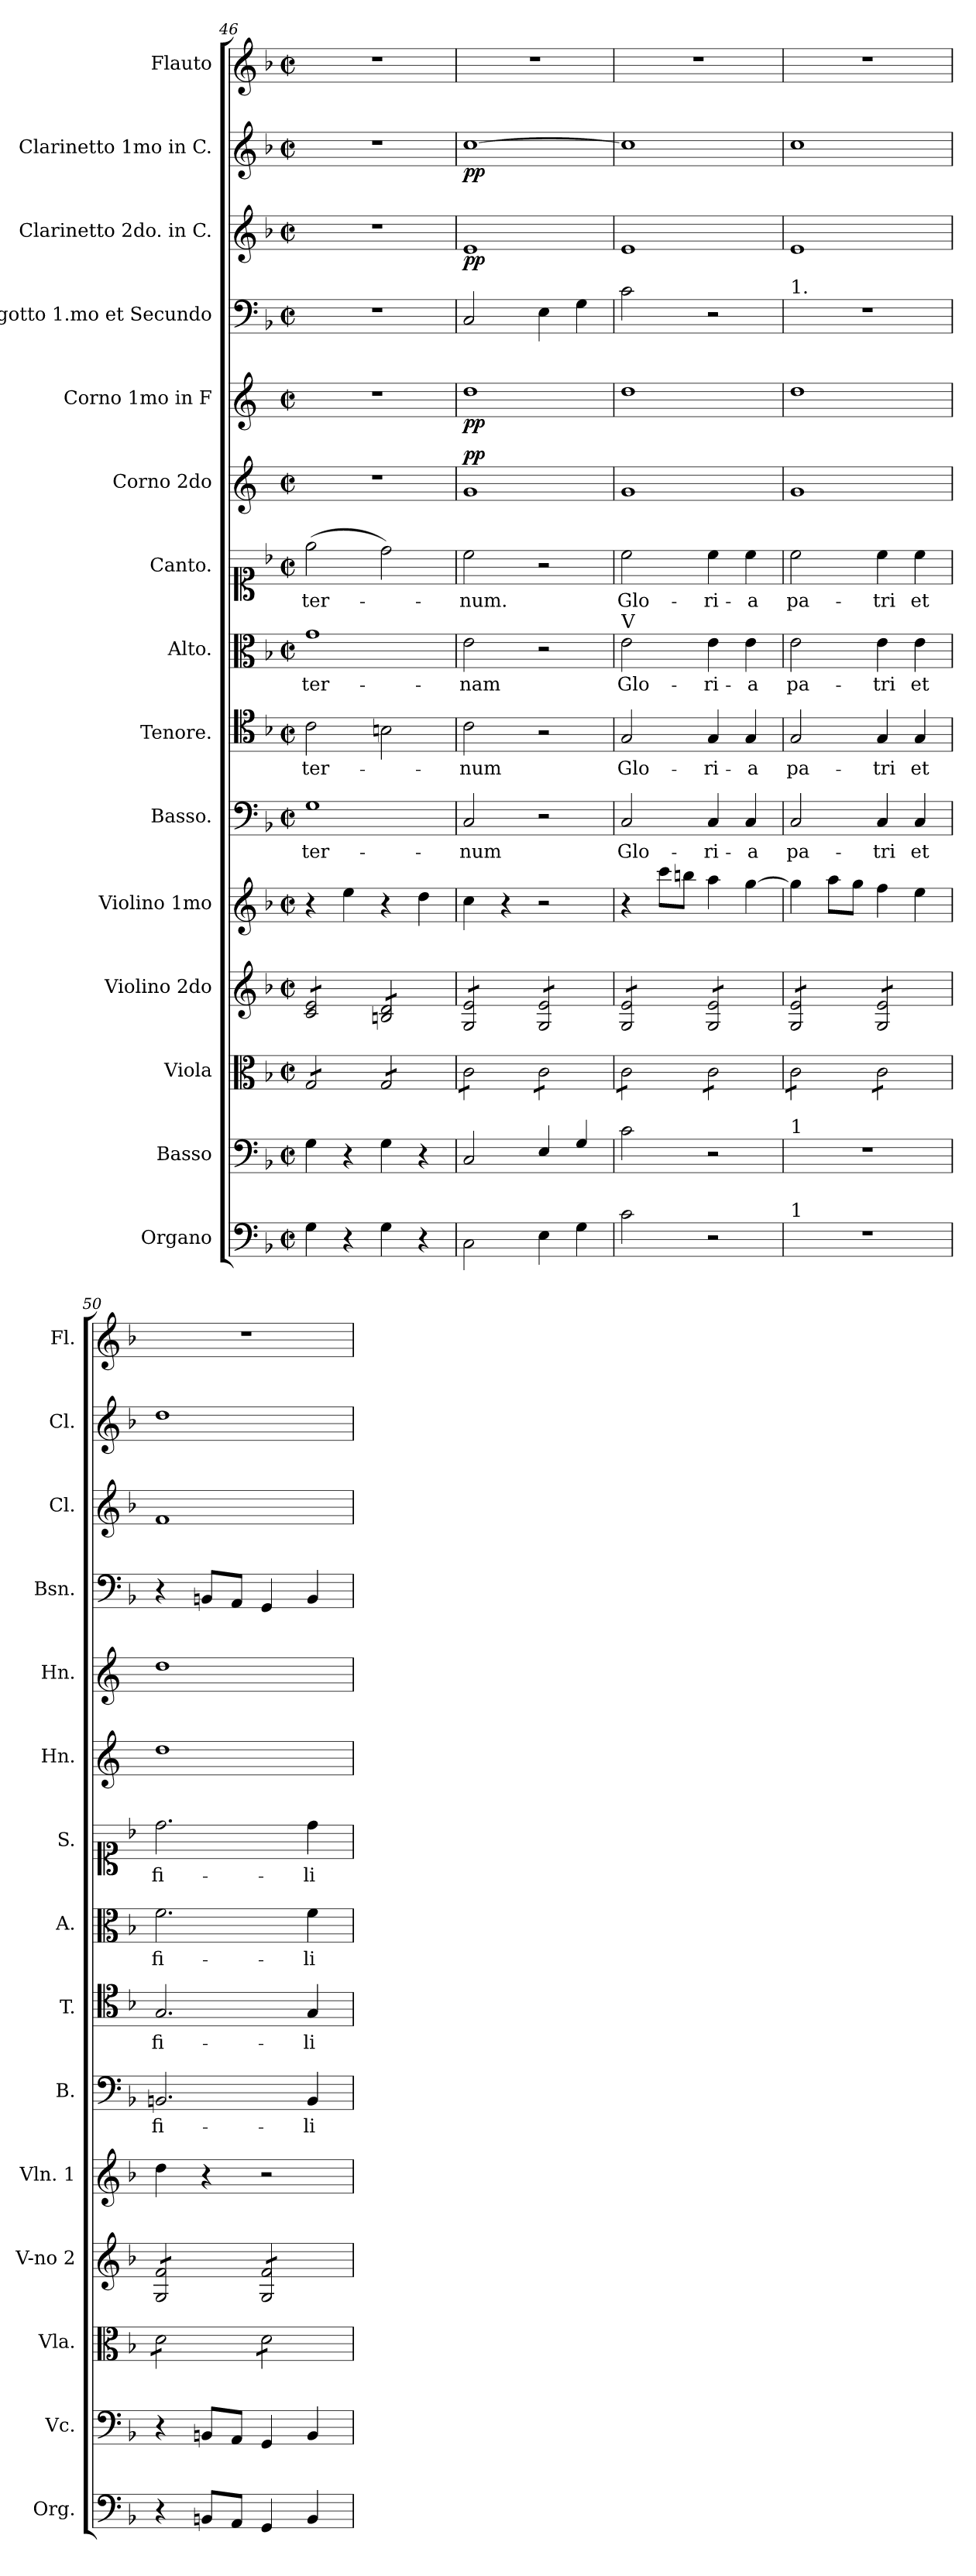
**kern	**kern	**kern	**kern	**kern	**kern	**text	**kern	**text	**kern	**text	**kern	**text	**kern	**dynam	**kern	**dynam	**kern	**kern	**dynam	**kern	**dynam	**kern
*part15	*part14	*part13	*part12	*part11	*part10	*part10	*part9	*part9	*part8	*part8	*part7	*part7	*part6	*part6	*part5	*part5	*part4	*part3	*part3	*part2	*part2	*part1
*staff15	*staff14	*staff13	*staff12	*staff11	*staff10	*staff10	*staff9	*staff9	*staff8	*staff8	*staff7	*staff7	*staff6	*staff6	*staff5	*staff5	*staff4	*staff3	*staff3	*staff2	*staff2	*staff1
*I"Organo	*I"Basso	*I"Viola	*I"Violino 2do	*I"Violino 1mo	*I"Basso.	*	*I"Tenore.	*	*I"Alto.	*	*I"Canto.	*	*I"Corno 2do	*	*I"Corno 1mo in F	*	*I"Fagotto 1.mo et Secundo	*I"Clarinetto 2do. in C.	*	*I"Clarinetto 1mo in C.	*	*I"Flauto
*I'Org.	*I'Vc.	*I'Vla.	*I'V-no 2	*I'Vln. 1	*I'B.	*	*I'T.	*	*I'A.	*	*I'S.	*	*I'Hn.	*	*I'Hn.	*	*I'Bsn.	*I'Cl.	*	*I'Cl.	*	*I'Fl.
*clefF4	*clefF4	*clefC3	*clefG2	*clefG2	*clefF4	*	*clefC4	*	*clefC3	*	*clefC1	*	*clefG2	*	*clefG2	*	*clefF4	*clefG2	*	*clefG2	*	*clefG2
*	*	*	*	*	*	*	*	*	*	*	*	*	*ITrd4c7	*	*ITrd4c7	*	*	*	*	*	*	*
*k[b-]	*k[b-]	*k[b-]	*k[b-]	*k[b-]	*k[b-]	*	*k[b-]	*	*k[b-]	*	*k[b-]	*	*k[b-]	*	*k[b-]	*	*k[b-]	*k[b-]	*	*k[b-]	*	*k[b-]
*F:	*F:	*F:	*F:	*F:	*F:	*	*F:	*	*F:	*	*F:	*	*	*	*	*	*F:	*F:	*	*F:	*	*F:
*M2/2	*M2/2	*M2/2	*M2/2	*M2/2	*M2/2	*	*M2/2	*	*M2/2	*	*M2/2	*	*M2/2	*	*M2/2	*	*M2/2	*M2/2	*	*M2/2	*	*M2/2
*met(c|)	*met(c|)	*met(c|)	*met(c|)	*met(c|)	*met(c|)	*	*met(c|)	*	*met(c|)	*	*met(c|)	*	*met(c|)	*	*met(c|)	*	*met(c|)	*met(c|)	*	*met(c|)	*	*met(c|)
=46	=46	=46	=46	=46	=46	=46	=46	=46	=46	=46	=46	=46	=46	=46	=46	=46	=46	=46	=46	=46	=46	=46
*	*	*tremolo	*	*	*	*	*	*	*	*	*	*	*	*	*	*	*	*	*	*	*	*
*	*	*	*tremolo	*	*	*	*	*	*	*	*	*	*	*	*	*	*	*	*	*	*	*
4G\	4G\	8G/L	8c/ 8e/L	4r	1G	-ter-	2c\	-ter-	1g	-ter-	(2ee\	-ter-	1r	.	1r	.	1r	1r	.	1r	.	1r
.	.	8G/	8c/ 8e/	.	.	.	.	.	.	.	.	.	.	.	.	.	.	.	.	.	.	.
4r	4r	8G/	8c/ 8e/	4ee\	.	.	.	.	.	.	.	.	.	.	.	.	.	.	.	.	.	.
.	.	8G/J	8c/ 8e/J	.	.	.	.	.	.	.	.	.	.	.	.	.	.	.	.	.	.	.
4G\	4G\	8G/L	8Bn/ 8d/L	4r	.	.	2Bn\	.	.	.	2dd\)	.	.	.	.	.	.	.	.	.	.	.
.	.	8G/	8Bn/ 8d/	.	.	.	.	.	.	.	.	.	.	.	.	.	.	.	.	.	.	.
4r	4r	8G/	8Bn/ 8d/	4dd\	.	.	.	.	.	.	.	.	.	.	.	.	.	.	.	.	.	.
.	.	8G/J	8Bn/ 8d/J	.	.	.	.	.	.	.	.	.	.	.	.	.	.	.	.	.	.	.
=47	=47	=47	=47	=47	=47	=47	=47	=47	=47	=47	=47	=47	=47	=47	=47	=47	=47	=47	=47	=47	=47	=47
!	!	!	!	!	!	!	!	!	!	!	!	!	!	!LO:DY:a	!	!	!	!	!	!	!LO:DY:b	!
2C\	2C/	8c\L	8G/ 8e/L	4cc\	2C/	-num	2c\	-num	2e\	-nam	2cc\	-num.	1c	pp	1g	pp	2C/	1e	pp	[1cc	pp	1r
.	.	8c\	8G/ 8e/	.	.	.	.	.	.	.	.	.	.	.	.	.	.	.	.	.	.	.
.	.	8c\	8G/ 8e/	4r	.	.	.	.	.	.	.	.	.	.	.	.	.	.	.	.	.	.
.	.	8c\J	8G/ 8e/J	.	.	.	.	.	.	.	.	.	.	.	.	.	.	.	.	.	.	.
4E\	4E/	8c\L	8G/ 8e/L	2r	2r	.	2r	.	2r	.	2r	.	.	.	.	.	4E\	.	.	.	.	.
.	.	8c\	8G/ 8e/	.	.	.	.	.	.	.	.	.	.	.	.	.	.	.	.	.	.	.
4G\	4G/	8c\	8G/ 8e/	.	.	.	.	.	.	.	.	.	.	.	.	.	4G\	.	.	.	.	.
.	.	8c\J	8G/ 8e/J	.	.	.	.	.	.	.	.	.	.	.	.	.	.	.	.	.	.	.
=48	=48	=48	=48	=48	=48	=48	=48	=48	=48	=48	=48	=48	=48	=48	=48	=48	=48	=48	=48	=48	=48	=48
!	!	!	!	!	!	!	!	!	!LO:TX:a:t=V	!	!	!	!	!	!	!	!	!	!	!	!	!
2c\	2c\	8c\L	8G/ 8e/L	4r	2C/	Glo-	2G/	Glo-	2e\	Glo-	2cc\	Glo-	1c	.	1g	.	2c\	1e	.	1cc]	.	1r
.	.	8c\	8G/ 8e/	.	.	.	.	.	.	.	.	.	.	.	.	.	.	.	.	.	.	.
.	.	8c\	8G/ 8e/	8ccc\L	.	.	.	.	.	.	.	.	.	.	.	.	.	.	.	.	.	.
.	.	8c\J	8G/ 8e/J	8bbn\J	.	.	.	.	.	.	.	.	.	.	.	.	.	.	.	.	.	.
2r	2r	8c\L	8G/ 8e/L	4aa\	4C/	-ri-	4G/	-ri-	4e\	-ri-	4cc\	-ri-	.	.	.	.	2r	.	.	.	.	.
.	.	8c\	8G/ 8e/	.	.	.	.	.	.	.	.	.	.	.	.	.	.	.	.	.	.	.
.	.	8c\	8G/ 8e/	[4gg\	4C/	-a	4G/	-a	4e\	-a	4cc\	-a	.	.	.	.	.	.	.	.	.	.
.	.	8c\J	8G/ 8e/J	.	.	.	.	.	.	.	.	.	.	.	.	.	.	.	.	.	.	.
=49	=49	=49	=49	=49	=49	=49	=49	=49	=49	=49	=49	=49	=49	=49	=49	=49	=49	=49	=49	=49	=49	=49
!	!	!	!	!	!	!	!	!	!	!	!	!	!	!	!	!	!LO:TX:a:t=1.	!	!	!	!	!
!	!LO:TX:a:t=1	!	!	!	!	!	!	!	!	!	!	!	!	!	!	!	!	!	!	!	!	!
!LO:TX:a:t=1	!	!	!	!	!	!	!	!	!	!	!	!	!	!	!	!	!	!	!	!	!	!
1r	1r	8c\L	8G/ 8e/L	4gg\]	2C/	pa-	2G/	pa-	2e\	pa-	2cc\	pa-	1c	.	1g	.	1r	1e	.	1cc	.	1r
.	.	8c\	8G/ 8e/	.	.	.	.	.	.	.	.	.	.	.	.	.	.	.	.	.	.	.
.	.	8c\	8G/ 8e/	8aa\L	.	.	.	.	.	.	.	.	.	.	.	.	.	.	.	.	.	.
.	.	8c\J	8G/ 8e/J	8gg\J	.	.	.	.	.	.	.	.	.	.	.	.	.	.	.	.	.	.
.	.	8c\L	8G/ 8e/L	4ff\	4C/	-tri	4G/	-tri	4e\	-tri	4cc\	-tri	.	.	.	.	.	.	.	.	.	.
.	.	8c\	8G/ 8e/	.	.	.	.	.	.	.	.	.	.	.	.	.	.	.	.	.	.	.
.	.	8c\	8G/ 8e/	4ee\	4C/	et	4G/	et	4e\	et	4cc\	et	.	.	.	.	.	.	.	.	.	.
.	.	8c\J	8G/ 8e/J	.	.	.	.	.	.	.	.	.	.	.	.	.	.	.	.	.	.	.
=50	=50	=50	=50	=50	=50	=50	=50	=50	=50	=50	=50	=50	=50	=50	=50	=50	=50	=50	=50	=50	=50	=50
4r	4r	8d\L	8G/ 8f/L	4dd\	2.BBn/	fi-	2.G/	fi-	2.f\	fi-	2.dd\	fi-	1g	.	1g	.	4r	1f	.	1dd	.	1r
.	.	8d\	8G/ 8f/	.	.	.	.	.	.	.	.	.	.	.	.	.	.	.	.	.	.	.
8BBn/L	8BBn/L	8d\	8G/ 8f/	4r	.	.	.	.	.	.	.	.	.	.	.	.	8BBn/L	.	.	.	.	.
8AA/J	8AA/J	8d\J	8G/ 8f/J	.	.	.	.	.	.	.	.	.	.	.	.	.	8AA/J	.	.	.	.	.
4GG/	4GG/	8d\L	8G/ 8f/L	2r	.	.	.	.	.	.	.	.	.	.	.	.	4GG/	.	.	.	.	.
.	.	8d\	8G/ 8f/	.	.	.	.	.	.	.	.	.	.	.	.	.	.	.	.	.	.	.
4BB/	4BB/	8d\	8G/ 8f/	.	4BB/	-li-	4G/	-li-	4f\	-li-	4dd\	-li-	.	.	.	.	4BB/	.	.	.	.	.
.	.	8d\J	8G/ 8f/J	.	.	.	.	.	.	.	.	.	.	.	.	.	.	.	.	.	.	.
*	*	*	*Xtremolo	*	*	*	*	*	*	*	*	*	*	*	*	*	*	*	*	*	*	*
*	*	*Xtremolo	*	*	*	*	*	*	*	*	*	*	*	*	*	*	*	*	*	*	*	*
=	=	=	=	=	=	=	=	=	=	=	=	=	=	=	=	=	=	=	=	=	=	=
*-	*-	*-	*-	*-	*-	*-	*-	*-	*-	*-	*-	*-	*-	*-	*-	*-	*-	*-	*-	*-	*-	*-
